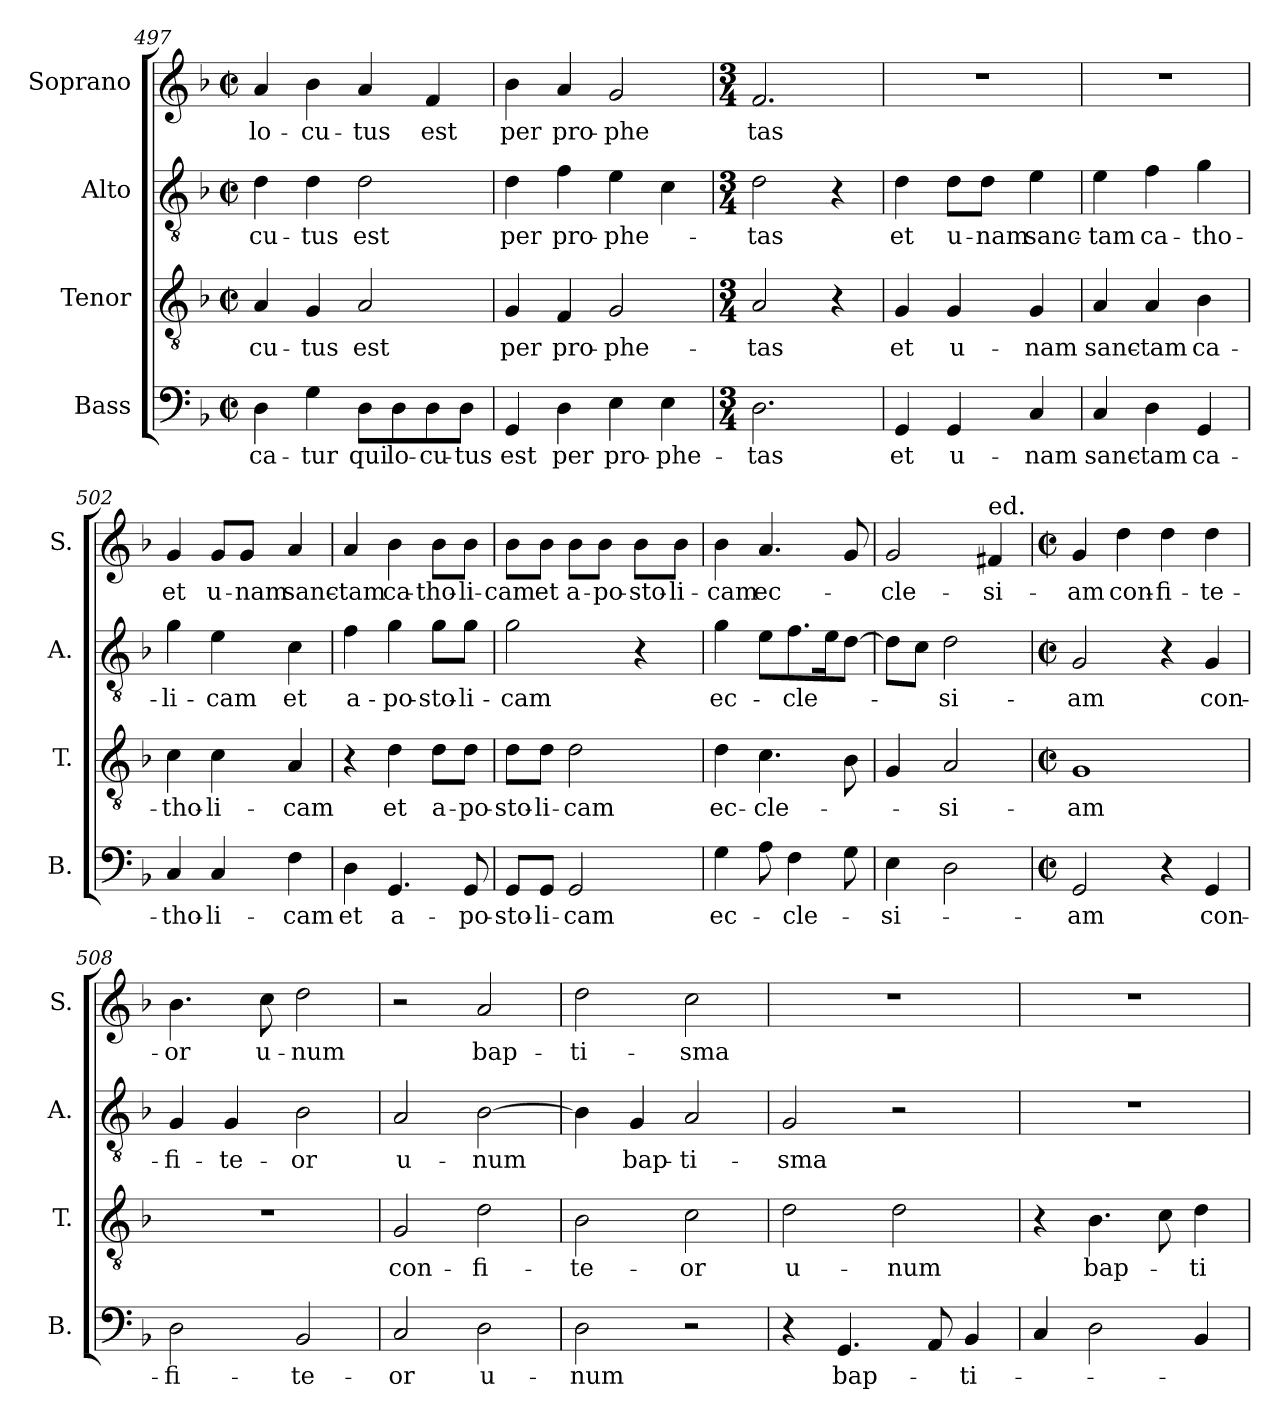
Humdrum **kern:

**kern	**text	**kern	**text	**kern	**text	**kern	**text
*part4	*part4	*part3	*part3	*part2	*part2	*part1	*part1
*staff4	*staff4	*staff3	*staff3	*staff2	*staff2	*staff1	*staff1
*I"Bass	*	*I"Tenor	*	*I"Alto	*	*I"Soprano	*
*I'B.	*	*I'T.	*	*I'A.	*	*I'S.	*
*clefF4	*	*clefGv2	*	*clefGv2	*	*clefG2	*
*k[b-]	*	*k[b-]	*	*k[b-]	*	*k[b-]	*
*M2/2	*	*M2/2	*	*M2/2	*	*M2/2	*
*met(c|)	*	*met(c|)	*	*met(c|)	*	*met(c|)	*
=497	=497	=497	=497	=497	=497	=497	=497
!	!LO:LY:b	!	!LO:LY:b	!	!LO:LY:b	!	!LO:LY:b
4D\	-ca-	4A/	-cu-	4d\	-cu-	4a/	lo-
!	!LO:LY:b	!	!LO:LY:b	!	!LO:LY:b	!	!LO:LY:b
4G\	-tur	4G/	-tus	4d\	-tus	4b-\	-cu-
!	!LO:LY:b	!	!LO:LY:b	!	!LO:LY:b	!	!LO:LY:b
8D\L	qui	2A/	est	2d\	est	4a/	-tus
!	!LO:LY:b	!	!	!	!	!	!
8D\	lo-	.	.	.	.	.	.
!	!LO:LY:b	!	!	!	!	!	!LO:LY:b
8D\	-cu-	.	.	.	.	4f/	est
!	!LO:LY:b	!	!	!	!	!	!
8D\J	-tus	.	.	.	.	.	.
=498	=498	=498	=498	=498	=498	=498	=498
!	!LO:LY:b	!	!LO:LY:b	!	!LO:LY:b	!	!LO:LY:b
4GG/	est	4G/	per	4d\	per	4b-\	per
!	!LO:LY:b	!	!LO:LY:b	!	!LO:LY:b	!	!LO:LY:b
4D\	per	4F/	pro-	4f\	pro-	4a/	pro-
!	!LO:LY:b	!	!LO:LY:b	!	!LO:LY:b	!	!LO:LY:b
4E\	pro-	2G/	-phe-	4e\	-phe-	2g/	-phe
!	!LO:LY:b	!	!	!	!	!	!
4E\	-phe-	.	.	4c\	.	.	.
=499	=499	=499	=499	=499	=499	=499	=499
*M3/4	*	*M3/4	*	*M3/4	*	*M3/4	*
!	!LO:LY:b	!	!LO:LY:b	!	!LO:LY:b	!	!LO:LY:b
2.D\	-tas	2A/	-tas	2d\	-tas	2.f/	tas
.	.	4r	.	4r	.	.	.
=500	=500	=500	=500	=500	=500	=500	=500
!	!LO:LY:b	!	!LO:LY:b	!	!LO:LY:b	!	!
4GG/	et	4G/	et	4d\	et	2.r	.
!	!LO:LY:b	!	!LO:LY:b	!	!LO:LY:b	!	!
4GG/	u-	4G/	u-	8d\L	u-	.	.
!	!	!	!	!	!LO:LY:b	!	!
.	.	.	.	8d\J	-nam	.	.
!	!LO:LY:b	!	!LO:LY:b	!	!LO:LY:b	!	!
4C/	-nam	4G/	-nam	4e\	sanc-	.	.
=501	=501	=501	=501	=501	=501	=501	=501
!	!LO:LY:b	!	!LO:LY:b	!	!LO:LY:b	!	!
4C/	sanc-	4A/	sanc-	4e\	-tam	2.r	.
!	!LO:LY:b	!	!LO:LY:b	!	!LO:LY:b	!	!
4D\	-tam	4A/	-tam	4f\	ca-	.	.
!	!LO:LY:b	!	!LO:LY:b	!	!LO:LY:b	!	!
4GG/	ca-	4B-\	ca-	4g\	-tho-	.	.
=502	=502	=502	=502	=502	=502	=502	=502
!	!LO:LY:b	!	!LO:LY:b	!	!LO:LY:b	!	!LO:LY:b
4C/	-tho-	4c\	-tho-	4g\	-li-	4g/	et
!	!LO:LY:b	!	!LO:LY:b	!	!LO:LY:b	!	!LO:LY:b
4C/	-li-	4c\	-li-	4e\	-cam	8g/L	u-
!	!	!	!	!	!	!	!LO:LY:b
.	.	.	.	.	.	8g/J	-nam
!	!LO:LY:b	!	!LO:LY:b	!	!LO:LY:b	!	!LO:LY:b
4F\	-cam	4A/	-cam	4c\	et	4a/	sanc-
=503	=503	=503	=503	=503	=503	=503	=503
!	!LO:LY:b	!	!	!	!LO:LY:b	!	!LO:LY:b
4D\	et	4r	.	4f\	a-	4a/	-tam
!	!LO:LY:b	!	!LO:LY:b	!	!LO:LY:b	!	!LO:LY:b
4.GG/	a-	4d\	et	4g\	-po-	4b-\	ca-
!	!	!	!LO:LY:b	!	!LO:LY:b	!	!LO:LY:b
.	.	8d\L	a-	8g\L	-sto-	8b-\L	-tho-
!	!LO:LY:b	!	!LO:LY:b	!	!LO:LY:b	!	!LO:LY:b
8GG/	-po-	8d\J	-po-	8g\J	-li-	8b-\J	-li-
=504	=504	=504	=504	=504	=504	=504	=504
!	!LO:LY:b	!	!LO:LY:b	!	!LO:LY:b	!	!LO:LY:b
8GG/L	-sto-	8d\L	-sto-	2g\	-cam	8b-\L	-cam
!	!LO:LY:b	!	!LO:LY:b	!	!	!	!LO:LY:b
8GG/J	-li-	8d\J	-li-	.	.	8b-\J	et
!	!LO:LY:b	!	!LO:LY:b	!	!	!	!LO:LY:b
2GG/	-cam	2d\	-cam	.	.	8b-\L	a-
!	!	!	!	!	!	!	!LO:LY:b
.	.	.	.	.	.	8b-\J	-po-
!	!	!	!	!	!	!	!LO:LY:b
.	.	.	.	4r	.	8b-\L	sto-
!	!	!	!	!	!	!	!LO:LY:b
.	.	.	.	.	.	8b-\J	-li-
=505	=505	=505	=505	=505	=505	=505	=505
!	!LO:LY:b	!	!LO:LY:b	!	!LO:LY:b	!	!LO:LY:b
4G\	ec-	4d\	ec-	4g\	ec-	4b-\	-cam
!	!	!	!LO:LY:b	!	!	!	!LO:LY:b
8A\	.	4.c\	-cle-	8e\L	.	4.a/	ec-
!	!LO:LY:b	!	!	!	!LO:LY:b	!	!
4F\	-cle-	.	.	8.f\	-cle-	.	.
.	.	.	.	16e\K	.	.	.
8G\	.	8B-\	.	[8d\J	.	8g/	.
=506	=506	=506	=506	=506	=506	=506	=506
!	!LO:LY:b	!	!	!	!	!	!LO:LY:b
4E\	-si-	4G/	.	8d\L]	.	2g/	-cle-
.	.	.	.	8c\J	.	.	.
!	!	!	!LO:LY:b	!	!LO:LY:b	!	!
2D\	.	2A/	si-	2d\	si-	.	.
!	!	!	!	!	!	!LO:TX:a:t=ed.	!
!	!	!	!	!	!	!	!LO:LY:b
.	.	.	.	.	.	4f#X/	-si-
=507	=507	=507	=507	=507	=507	=507	=507
*M2/2	*	*M2/2	*	*M2/2	*	*M2/2	*
*met(c|)	*	*met(c|)	*	*met(c|)	*	*met(c|)	*
!	!LO:LY:b	!	!LO:LY:b	!	!LO:LY:b	!	!LO:LY:b
2GG/	am	1G	-am	2G/	-am	4g/	-am
!	!	!	!	!	!	!	!LO:LY:b
.	.	.	.	.	.	4dd\	con-
!	!	!	!	!	!	!	!LO:LY:b
4r	.	.	.	4r	.	4dd\	-fi-
!	!LO:LY:b	!	!	!	!LO:LY:b	!	!LO:LY:b
4GG/	con-	.	.	4G/	con-	4dd\	-te-
=508	=508	=508	=508	=508	=508	=508	=508
!	!LO:LY:b	!	!	!	!LO:LY:b	!	!LO:LY:b
2D\	-fi-	1r	.	4G/	-fi-	4.b-\	-or
!	!	!	!	!	!LO:LY:b	!	!
.	.	.	.	4G/	-te-	.	.
!	!	!	!	!	!	!	!LO:LY:b
.	.	.	.	.	.	8cc\	u-
!	!LO:LY:b	!	!	!	!LO:LY:b	!	!LO:LY:b
2BB-/	-te-	.	.	2B-\	-or	2dd\	-num
=509	=509	=509	=509	=509	=509	=509	=509
!	!LO:LY:b	!	!LO:LY:b	!	!LO:LY:b	!	!
2C/	-or	2G/	con-	2A/	u-	2r	.
!	!LO:LY:b	!	!LO:LY:b	!	!LO:LY:b	!	!LO:LY:b
2D\	u-	2d\	-fi-	[2B-\	-num	2a/	bap-
=510	=510	=510	=510	=510	=510	=510	=510
!	!LO:LY:b	!	!LO:LY:b	!	!	!	!LO:LY:b
2D\	-num	2B-\	-te-	4B-\]	.	2dd\	-ti-
!	!	!	!	!	!LO:LY:b	!	!
.	.	.	.	4G/	bap-	.	.
!	!	!	!LO:LY:b	!	!LO:LY:b	!	!LO:LY:b
2r	.	2c\	-or	2A/	-ti-	2cc\	-sma
=511	=511	=511	=511	=511	=511	=511	=511
!	!	!	!LO:LY:b	!	!LO:LY:b	!	!
4r	.	2d\	u-	2G/	-sma	1r	.
!	!LO:LY:b	!	!	!	!	!	!
4.GG/	bap-	.	.	.	.	.	.
!	!	!	!LO:LY:b	!	!	!	!
.	.	2d\	-num	2r	.	.	.
8AA/	.	.	.	.	.	.	.
!	!LO:LY:b	!	!	!	!	!	!
4BB-/	-ti-	.	.	.	.	.	.
=512	=512	=512	=512	=512	=512	=512	=512
4C/	.	4r	.	1r	.	1r	.
!	!	!	!LO:LY:b	!	!	!	!
2D\	.	4.B-\	bap-	.	.	.	.
.	.	8c\	.	.	.	.	.
!	!	!	!LO:LY:b	!	!	!	!
4BB-/	.	4d\	-ti-	.	.	.	.
=	=	=	=	=	=	=	=
*-	*-	*-	*-	*-	*-	*-	*-
